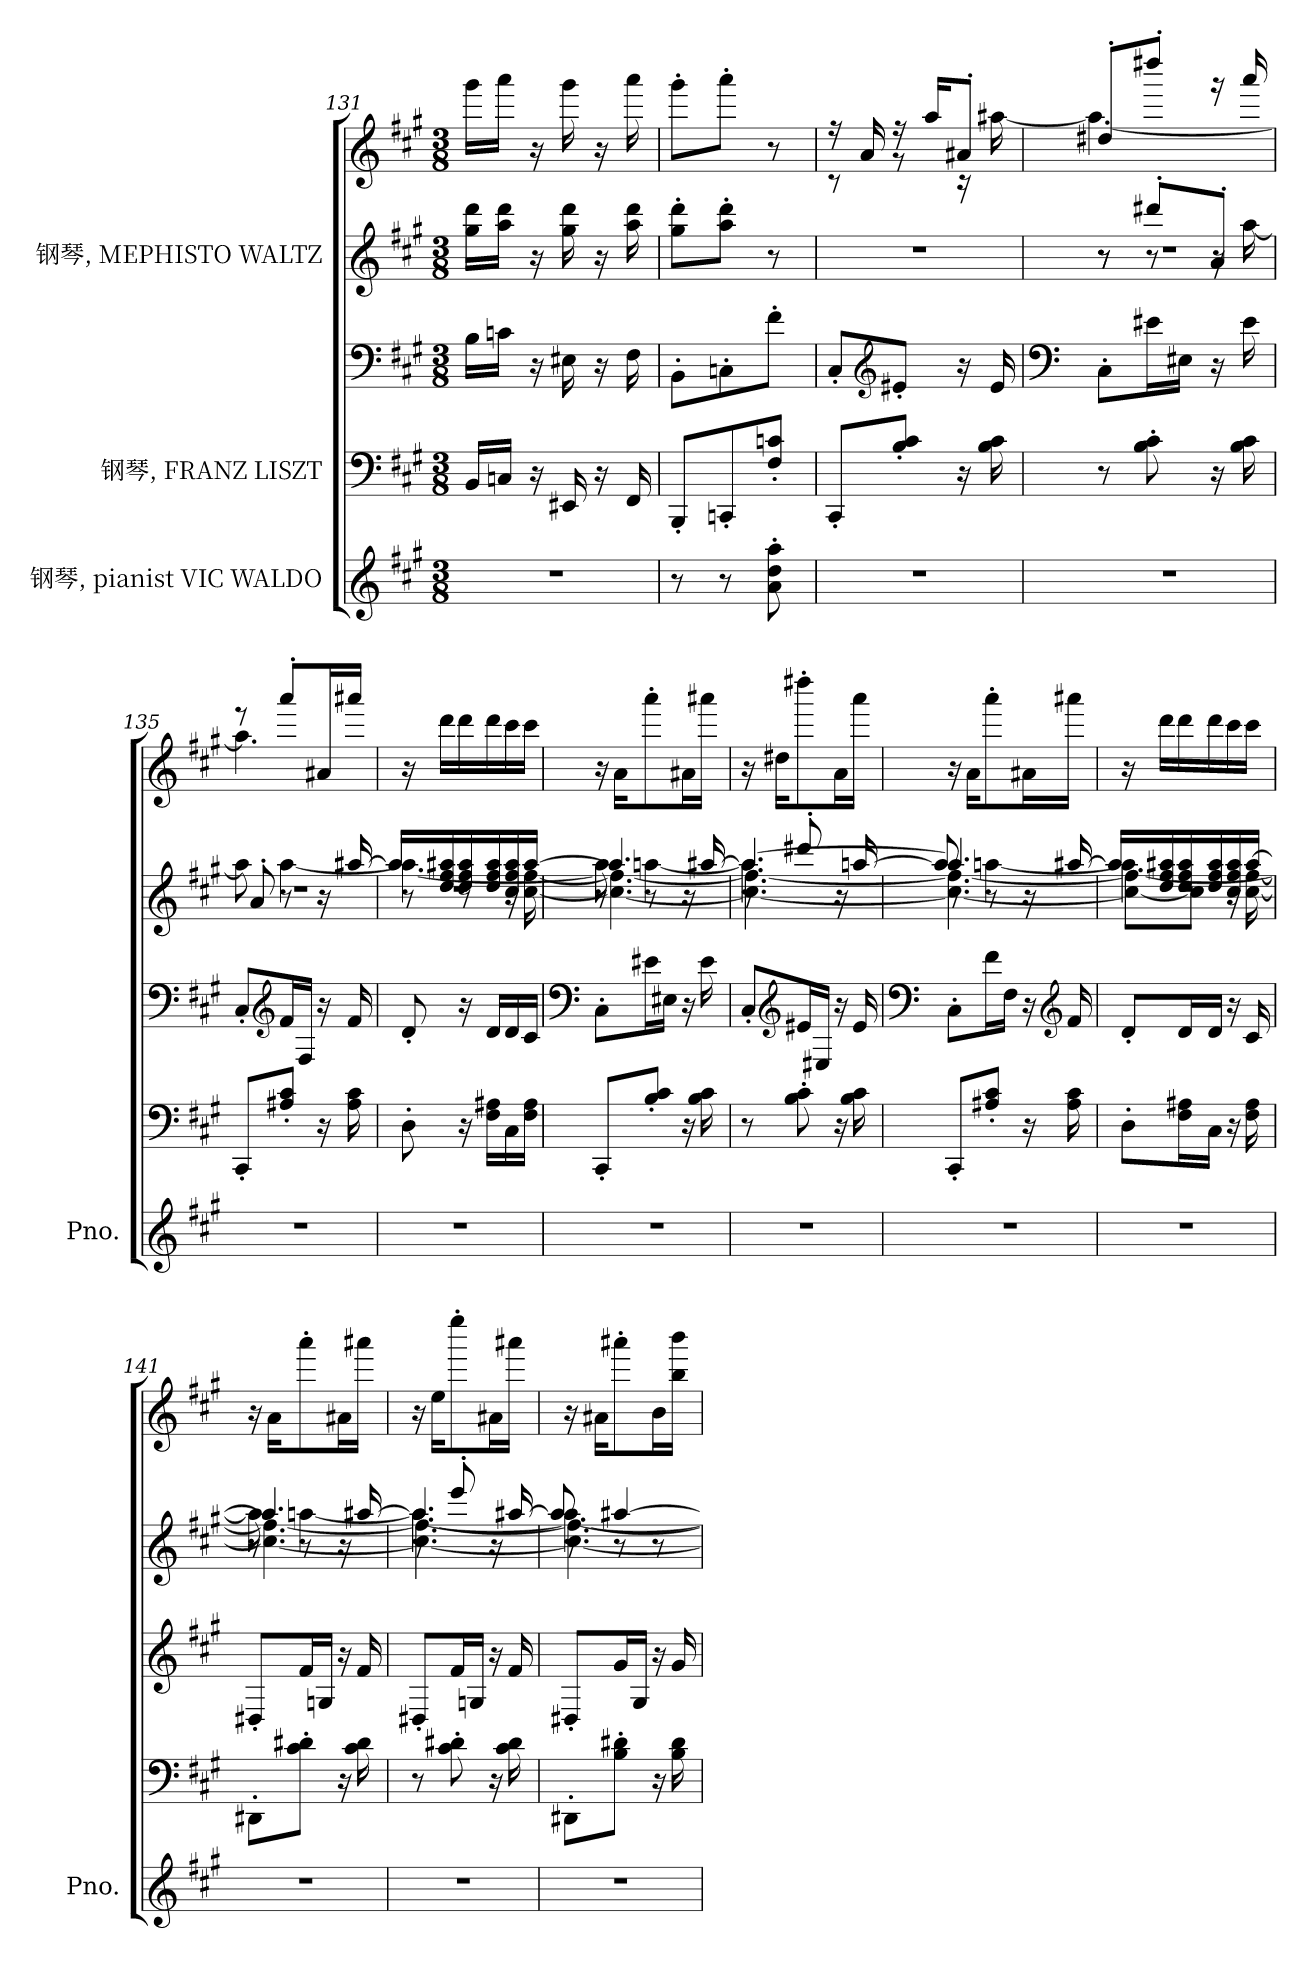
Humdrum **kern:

**kern	**kern	**kern	**kern	**kern
*part3	*part2	*part2	*part1	*part1
*staff5	*staff4	*staff3	*staff2	*staff1
*I"钢琴, pianist VIC WALDO	*I"钢琴, FRANZ LISZT	*	*I"钢琴, MEPHISTO WALTZ	*
*I'Pno.	*	*	*	*
*clefG2	*clefF4	*clefF4	*clefG2	*clefG2
*k[f#c#g#]	*k[f#c#g#]	*k[f#c#g#]	*k[f#c#g#]	*k[f#c#g#]
*M3/8	*M3/8	*M3/8	*M3/8	*M3/8
=131	=131	=131	=131	=131
4.r	16BB/LL	16B\LL	16gg#\ 16ddd\LL	16ggg#\LL
.	16Cn/JJ	16cn\JJ	16aa\ 16ddd\JJ	16aaa\JJ
.	16r	16r	16r	16r
.	16EE#X/	16E#X\	16gg#\ 16ddd\	16ggg#\
.	16r	16r	16r	16r
.	16FF#/	16F#\	16aa\ 16ddd\	16aaa\
=132	=132	=132	=132	=132
8r	8BBB'/L	8BB'\L	8gg#\' 8ddd\'L	8ggg#'\L
8r	8CCn'/	8Cn'\	8aa\' 8ddd\'J	8aaa'\J
8a\' 8dd\' 8aa\'	8F#/' 8cn/'J	8f#'\J	8r	8r
!!LO:LB:g=z
=133	=133	=133	=133	=133
*	*	*	*	*MM100
*	*	*	*	*^
4.r	8CC#'/L	8C#'/L	4.r	16r	8r
.	.	.	.	16a/	.
*	*	*clefG2	*	*	*
.	8B/' 8c#/'J	8e#X'/J	.	16r	8r
.	.	.	.	16aa/KL	.
.	16r	16r	.	8a#X'/J	16r
.	16B\ 16c#\	16e#/	.	.	[16aa#X\
=134	=134	=134	=134	=134	=134
*	*	*clefF4	*	*	*
*	*	*	*^	*	*
*	*	*	*	*^	*	*
4.r	8r	8C#'\L	4.r	8r	8r	8dd#X'/L	4.aa#\_
.	8B\' 8c#\'	16e#X\L	.	8r	8ddd#X'/L	8dddd#X'/J	.
.	.	16E#X\JJ	.	.	.	.	.
.	16r	16r	.	16r	8a'/J	16r	.
.	16B\ 16c#\	16e#\	.	[16aa\	.	16aaa/	.
=135	=135	=135	=135	=135	=135	=135	=135
4.r	8CC#'/L	8C#'/L	4.r	8aa\]	8a'/	8r	4.aa#\]
*	*	*clefG2	*	*	*	*	*
.	8A#X/' 8c#/'J	16f#/L	.	[4aa\	8r	8aaa'/L	.
.	.	16F#/JJ	.	.	.	.	.
.	16r	16r	.	.	16r	16a#X/L	.
.	16A#\ 16c#\	16f#/	.	.	[16aa#X/	16aaa#X/JJ	.
*	*	*	*	*	*	*v	*v
=136	=136	=136	=136	=136	=136	=136
*	*	*	*	*	*^	*
4.r	8D'\	8d'/	4.r	4.aa\_	16aa#/LL]	8r	16r
.	.	.	.	.	16dd/ 16ff#/ 16aa#X/	.	16ddd\LL
.	16r	16r	.	.	16dd/ 16ff#/ 16aa#/	8r	16ddd\
.	16F#\ 16A#X\LL	16d/LL	.	.	16dd/ 16ff#/ 16aa#/	.	16ddd\
.	16C#\	16d/	.	.	16cc#/ 16ff#/ 16aa#/	16r	16ccc#\
.	16F#\ 16A#\JJ	16c#/JJ	.	.	[16aa#/JJ	[16cc#\ [16ff#\	16ccc#\JJ
!!LO:PB:g=z
=137	=137	=137	=137	=137	=137	=137	=137
*	*	*clefF4	*	*	*	*	*
4.r	8CC#'/L	8C#'\L	8r	8aa\]	4.aa#/]	4.cc#\_ 4.ff#\_	16r
.	.	.	.	.	.	.	16a\KL
.	8B/' 8c#/'J	16e#X\L	8r	[4aan\	.	.	8aaa'\
.	.	16E#X\JJ	.	.	.	.	.
.	16r	16r	16r	.	.	.	16a#X\L
.	16B\ 16c#\	16e#\	[16aa#X/	.	.	.	16aaa#X\JJ
=138	=138	=138	=138	=138	=138	=138	=138
4.r	8r	8C#'/L	4.aa#/_	4.aa\]	8r	4.cc#\_ 4.ff#\_	16r
.	.	.	.	.	.	.	16dd#X\KL
*	*	*clefG2	*	*	*	*	*
.	8B\' 8c#\'	16e#X/L	.	.	8ddd#X'/	.	8dddd#X'\
.	.	16E#X/JJ	.	.	.	.	.
.	16r	16r	.	.	16r	.	16a\L
.	16B\ 16c#\	16e#/	.	.	[16aan/	.	16aaa\JJ
=139	=139	=139	=139	=139	=139	=139	=139
*	*	*clefF4	*	*	*	*	*
4.r	8CC#'/L	8C#'\L	4.aa#/]	8r	8aa/]	4.cc#\_ 4.ff#\_	16r
.	.	.	.	.	.	.	16a\KL
.	8A#X/' 8c#/'J	16f#\L	.	[4aan\	8r	.	8aaa'\
.	.	16F#\JJ	.	.	.	.	.
.	16r	16r	.	.	16r	.	16a#X\L
*	*	*clefG2	*	*	*	*	*
.	16A#\ 16c#\	16f#/	.	.	[16aa#X/	.	16aaa#X\JJ
!!LO:LB:g=z
=140	=140	=140	=140	=140	=140	=140	=140
4.r	8D'\L	8d'/L	4.r	4.aa\_	16aa#/LL]	8cc#\_ 8ff#\]L	16r
.	.	.	.	.	16dd/ 16ff#/ 16aa#X/	.	16ddd\LL
.	16F#\ 16A#X\L	16d/L	.	.	16dd/ 16ff#/ 16aa#/	8cc#\J]	16ddd\
.	16C#\JJ	16d/JJ	.	.	16dd/ 16ff#/ 16aa#/	.	16ddd\
.	16r	16r	.	.	16cc#/ 16ff#/ 16aa#/	16r	16ccc#\
.	16F#\ 16A#\	16c#/	.	.	[16aa#/JJ	[16cc#\ [16ff#\	16ccc#\JJ
=141	=141	=141	=141	=141	=141	=141	=141
4.r	8DD#X'\L	8D#X'/L	8r	8aa\]	4.aa#/]	4.cc#\_ 4.ff#\_	16r
.	.	.	.	.	.	.	16a\KL
.	8c#\' 8d#X\'J	16f#/L	8r	[4aan\	.	.	8aaa'\
.	.	16Gn/JJ	.	.	.	.	.
.	16r	16r	16r	.	.	.	16a#X\L
.	16c#\ 16d#\	16f#/	[16aa#X/	.	.	.	16aaa#X\JJ
=142	=142	=142	=142	=142	=142	=142	=142
4.r	8r	8D#X'/L	4.aa#/]	4.aa\_	8r	4.cc#\_ 4.ff#\_	16r
.	.	.	.	.	.	.	16ee\KL
.	8c#\' 8d#X\'	16f#/L	.	.	8eee'/	.	8eeee'\
.	.	16Gn/JJ	.	.	.	.	.
.	16r	16r	.	.	16r	.	16a#X\L
.	16c#\ 16d#\	16f#/	.	.	[16aa#X/	.	16aaa#X\JJ
=143	=143	=143	=143	=143	=143	=143	=143
4.r	8DD#X'\L	8D#X'/L	8r	4.aa\_	8aa#/]	4.cc#\_ 4.ff#\_	16r
.	.	.	.	.	.	.	16a#X\KL
.	8B\' 8d#X\'J	16g#/L	[4aa#X/	.	8r	.	8aaa#X'\
.	.	16G#/JJ	.	.	.	.	.
.	16r	16r	.	.	8r	.	16b\L
.	16B\ 16d#\	16g#/	.	.	.	.	16bb\ 16bbb\JJ
*	*	*	*v	*v	*v	*v	*
=	=	=	=	=
*-	*-	*-	*-	*-
